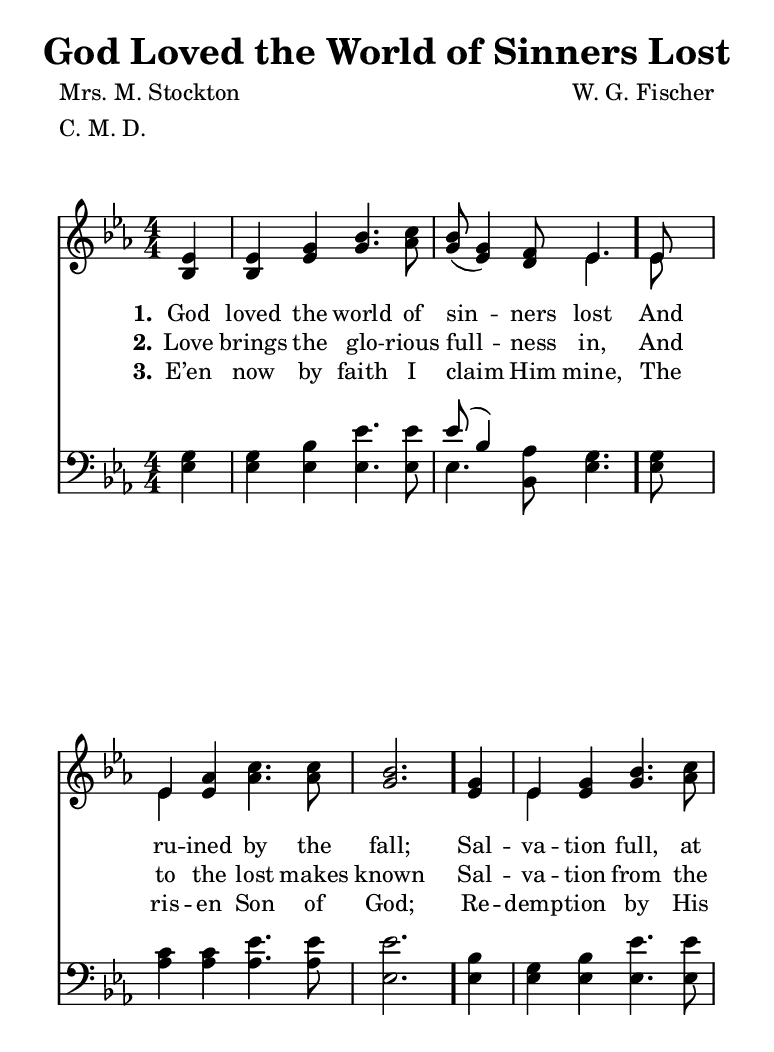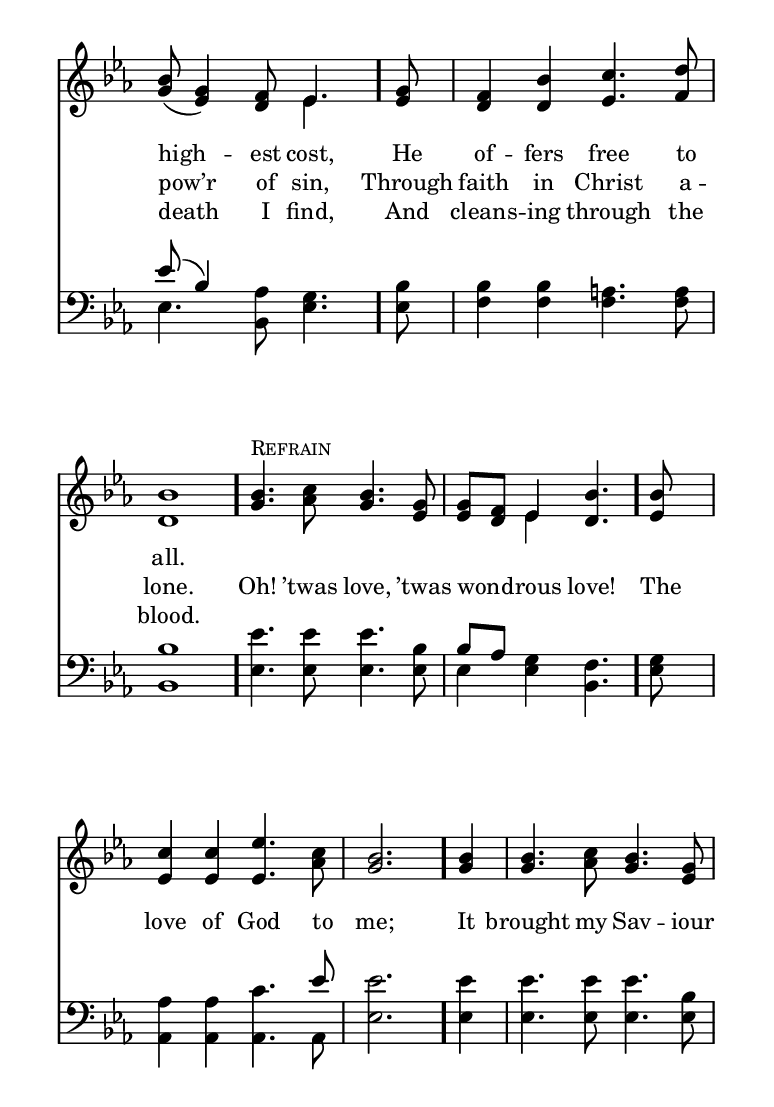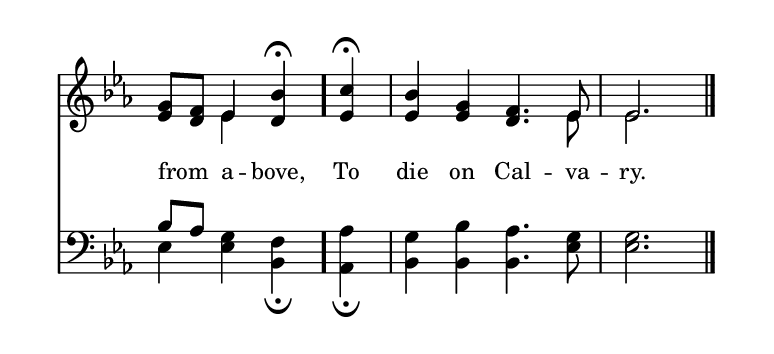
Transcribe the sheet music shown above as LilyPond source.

\include "common/global.ily"
\paper {
  \include "common/paper.ily"
  ragged-last-bottom = ##t
  % decrease system-to-system padding to fit onto page with next score
  system-system-spacing.padding = 0.3
  system-system-spacing.basic-distance = 0.3
}

\header{
  %gospel
  hymnnumber = "14"
  title = "God Loved the World of Sinners Lost"
  tunename = "Wondrous Love" % from Metrical Index of Tunes
  meter = "C. M. D."
  poet = "Mrs. M. Stockton"
  composer = "W. G. Fischer"
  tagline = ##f
}

% for fermata in MIDI
ta = { \tempo 4=80 }
tb = { \tempo 4=40 }

patternA = { \ta c4 | c4 c4 c4. c8 | c8( c4) c8 c4. } % Line 1, 3 soprano / alto / tenor
patternB = { \ta c8 | c4 c4 c4. c8 | c2.            } % Line 2 all, Refrain line 2 all
patternC = { \ta c8 | c4 c4 c4. c8 | c1             } % Line 4 all
patternD = { \ta c4 | c4 c4 c4. c8 | c4.     c8 c4. } % Line 1, 3 bass

patternE = { \ta c4. c8 c4. c8 | c8[ c8] c4 c4. } % Refrain line 1 soprano / alto / tenor
patternF = { \ta c4 | c4. c8 c4. c8 | c8[ c8] c4 \tb c4 } % Refrain line 3 soprano / alto / tenor
patternG = { \tb c4 \ta | c4 c4 c4. c8 | c2. } % Refrain line 4 all

patternH = { \ta c4. c8 c4. c8 | c4 c4 c4. } % Refrain line 1 bass
patternI = { \ta c4 | c4. c8 c4. c8 | c4 c4 \tb c4 } % Refrain line 3 bass

global = {
  \include "common/overrides.ily"
  \override Staff.TimeSignature.style = #'numbered
  \time 4/4
  \override Score.MetronomeMark.transparent = ##t % hide all fermata changes too
  \ta
  \key ees \major
  \partial 4
  \autoBeamOff
}

notesSoprano = {
\global
\relative c' {

  \changePitch \patternA { ees | ees g bes c | bes g f ees }
  \changePitch \patternB { ees | ees aes c c | bes         }
  \changePitch \patternA { g   | ees g bes c | bes g f ees }
  \changePitch \patternC { g   | f bes c d   | bes         }

  << s^\markup { \small \caps "Refrain" }
  \changePitch \patternE { bes c bes g | g f ees bes' } >>
  \changePitch \patternB {         bes | c c ees c   | bes          }
  \changePitch \patternF {         bes | bes c bes g | g f ees bes'\fermata }
  \changePitch \patternG {   c\fermata | bes g f ees | ees          }

  \bar "|."

}
}

notesAlto = {
\global
\relative e' {

  \changePitch \patternA { bes | bes ees g aes   | g ees d ees }
  \changePitch \patternB { ees | ees ees aes aes | g           }
  \changePitch \patternA { ees | ees ees g aes   | g ees d ees }
  \changePitch \patternC { ees | d d ees f       | d           }

  \changePitch \patternE { g aes g ees | ees d ees d }
  \changePitch \patternB {         ees | ees ees ees aes | g           }
  \changePitch \patternF {         g   | g aes g ees     | ees d ees d }
  \changePitch \patternG {         ees | ees ees d ees   | ees         }

}
}

notesTenor = {
\global
\relative a {

  \changePitch \patternA { g   | g bes ees ees | ees bes aes g }
  \changePitch \patternB { g   | c c ees ees   | ees           }
  \changePitch \patternA { bes | g bes ees ees | ees bes aes g }
  \changePitch \patternC { bes | bes bes a a   | bes           }

  \changePitch \patternE { ees ees ees bes | bes aes g f }
  \changePitch \patternB {             g   | aes aes c ees   | ees         }
  \changePitch \patternF {             ees | ees ees ees bes | bes aes g f }
  \changePitch \patternG {             aes | g bes aes g     | g           }

}
}

notesBass = {
\global
\relative f {

  \changePitch \patternD { ees | ees ees ees ees | ees bes ees }
  \changePitch \patternB { ees | aes aes aes aes | ees }
  \changePitch \patternD { ees | ees ees ees ees | ees bes ees }
  \changePitch \patternC { ees | f f f f | bes, }

  \changePitch \patternH { ees ees ees ees | ees ees bes }
  \changePitch \patternB { ees | aes, aes aes aes | ees' }
  \changePitch \patternI { ees | ees ees ees ees | ees ees bes_\fermata }
  \changePitch \patternG { aes_\fermata | bes bes bes ees | ees }

}
}

Refrain = \lyricmode {

Oh! ’twas love, ’twas won -- drous love! \bar "."
The love of God to me; \bar "." \eogbreak
It brought my Sav -- iour from a -- bove, \bar "."
To die on Cal -- va -- ry. \bar "." \eogbreak

}

wordsA = \lyricmode {
\set stanza = "1."

God loved the world of sin -- ners lost \bar "."
And ru -- ined by the fall; \bar "." \eogbreak
Sal -- va -- tion full, at high -- est cost, \bar "."
He of -- fers free to all. \bar "." \eogbreak

}

wordsB = \lyricmode {
\set stanza = "2."

Love brings the glo -- rious full -- ness in,
And to the lost makes known
Sal -- va -- tion from the pow’r of sin,
Through faith in Christ a -- lone.

\Refrain

}

wordsC = \lyricmode {
\set stanza = "3."

E’en now by faith I claim Him mine,
The ris -- en Son of God;
Re -- demp -- tion by His death I find,
And cleans -- ing through the blood.

}


\score {
  \context ChoirStaff <<
    \context Staff = upper <<
      \set Staff.autoBeaming = ##f
      \set ChoirStaff.systemStartDelimiter = #'SystemStartBar
      \set ChoirStaff.printPartCombineTexts = ##f
      \partcombine #'(2 . 9) \notesSoprano \notesAlto
      \context NullVoice = sopranos { \voiceOne << \notesSoprano >> }
      \context NullVoice = altos { \voiceTwo << \notesAlto >> }
      \context Lyrics = one   \lyricsto sopranos \wordsA
      \context Lyrics = two   \lyricsto sopranos \wordsB
      \context Lyrics = three \lyricsto sopranos \wordsC
      %\context Lyrics = four  \lyricsto sopranos \wordsD
      %\context Lyrics = five  \lyricsto sopranos \wordsE
    >>
    \context Staff = men <<
      \set Staff.autoBeaming = ##f
      \clef bass
      \set ChoirStaff.printPartCombineTexts = ##f
      \partcombine #'(2 . 9) \notesTenor \notesBass
      \context NullVoice = tenors { \voiceOne << \notesTenor >> }
      \context NullVoice = basses { \voiceTwo << \notesBass >> }
    >>
  >>
  \layout {
    \include "common/layout.ily"
  }
  \midi{
    \include "common/midi.ily"
  }
}

\version "2.19.49"  % necessary for upgrading to future LilyPond versions.

% vi:set et ts=2 sw=2 ai nocindent syntax=lilypond:
